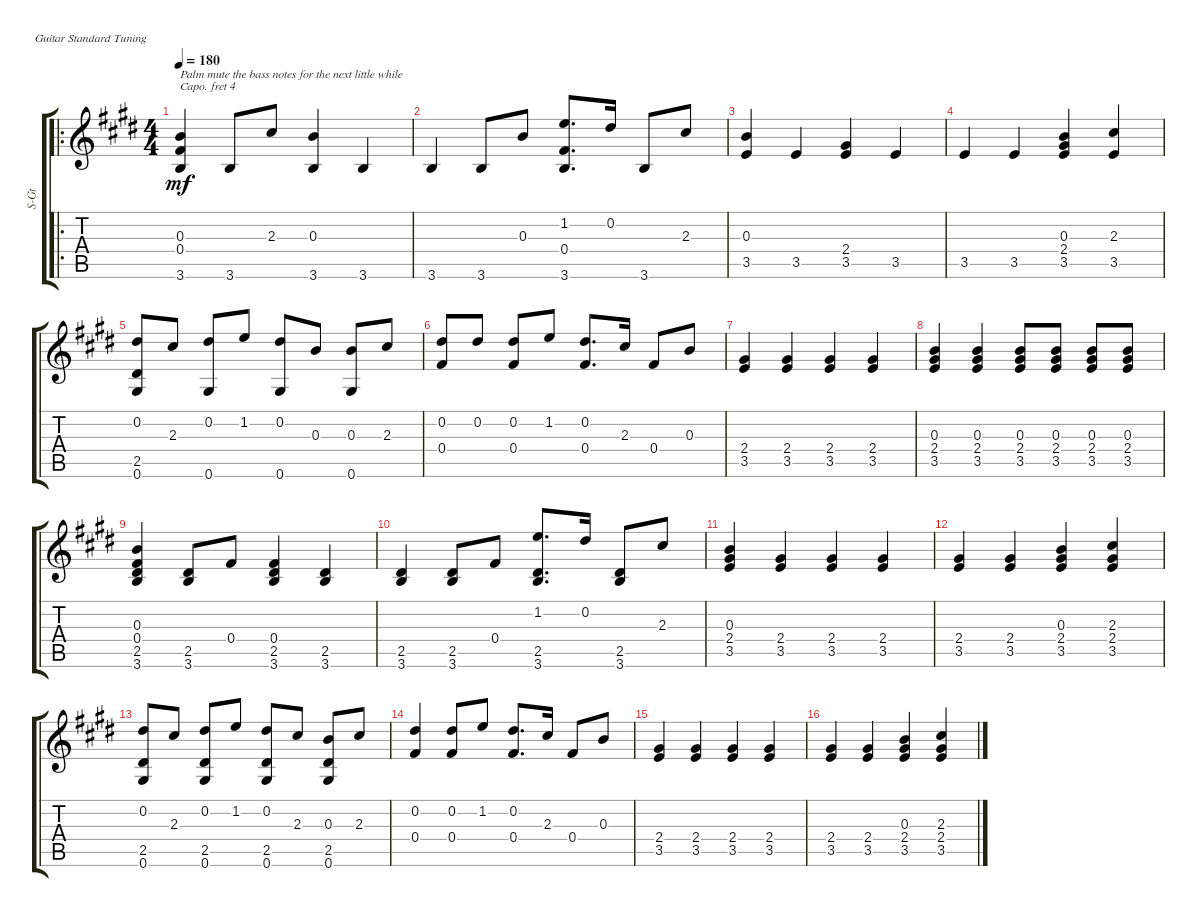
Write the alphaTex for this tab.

\defaultSystemsLayout 4
\bracketExtendMode groupsimilarinstruments
\track ("Steel Guitar" "S-Gt") {instrument acousticguitarsteel}
\staff {score tabs}
\capo 4
\tuning (E4 B3 G3 D3 A2 E2)
\ro
\ts (4 4)
\tempo 180
\clef g2
\ks e
(3.6{acc forcenatural} 0.4{acc forcenatural} 0.3{acc forcenatural}).4{txt "Palm mute the bass notes for the next little while" dy mf beam Up} 3.6{acc forcenatural}.8{beam Up} 2.3{acc forcenatural}.8{beam Up} (3.6{acc forcenatural} 0.3{acc forcenatural}).4{beam Up} 3.6{acc forcenatural}.4{beam Up} |
3.6{acc forcenatural}.4{beam Up} 3.6{acc forcenatural}.8{beam Up} 0.3{acc forcenatural}.8{beam Up} (3.6{acc forcenatural} 0.4{acc forcenatural} 1.2{acc forcenatural}).8{d beam Up} 0.2{acc forcenatural}.16{beam Up} 3.6{acc forcenatural}.8{beam Up} 2.3{acc forcenatural}.8{beam Up} |
(3.5{acc forcenatural} 0.3{acc forcenatural}).4{beam Up} 3.5{acc forcenatural}.4{beam Up} (3.5{acc forcenatural} 2.4{acc forcenatural}).4{beam Up} 3.5{acc forcenatural}.4{beam Up} |
3.5{acc forcenatural}.4{beam Up} 3.5{acc forcenatural}.4{beam Up} (3.5{acc forcenatural} 2.4{acc forcenatural} 0.3{acc forcenatural}).4{beam Up} (3.5{acc forcenatural} 2.3{acc forcenatural}).4{beam Up} |
(0.6{acc forcenatural} 2.5{acc forcenatural} 0.2{acc forcenatural}).8{beam Up} 2.3{acc forcenatural}.8{beam Up} (0.6{acc forcenatural} 0.2{acc forcenatural}).8{beam Up} 1.2{acc forcenatural}.8{beam Up} (0.6{acc forcenatural} 0.2{acc forcenatural}).8{beam Up} 0.3{acc forcenatural}.8{beam Up} (0.6{acc forcenatural} 0.3{acc forcenatural}).8{beam Up} 2.3{acc forcenatural}.8{beam Up} |
(0.4{acc forcenatural} 0.2{acc forcenatural}).8{beam Up} 0.2{acc forcenatural}.8{beam Up} (0.4{acc forcenatural} 0.2{acc forcenatural}).8{beam Up} 1.2{acc forcenatural}.8{beam Up} (0.4{acc forcenatural} 0.2{acc forcenatural}).8{d beam Up} 2.3{acc forcenatural}.16{beam Up} 0.4{acc forcenatural}.8{beam Up} 0.3{acc forcenatural}.8{beam Up} |
(3.5{acc forcenatural} 2.4{acc forcenatural}).4{beam Up} (3.5{acc forcenatural} 2.4{acc forcenatural}).4{beam Up} (3.5{acc forcenatural} 2.4{acc forcenatural}).4{beam Up} (3.5{acc forcenatural} 2.4{acc forcenatural}).4{beam Up} |
(3.5{acc forcenatural} 2.4{acc forcenatural} 0.3{acc forcenatural}).4{beam Up} (3.5{acc forcenatural} 2.4{acc forcenatural} 0.3{acc forcenatural}).4{beam Up} (3.5{acc forcenatural} 2.4{acc forcenatural} 0.3{acc forcenatural}).8{beam Up} (3.5{acc forcenatural} 2.4{acc forcenatural} 0.3{acc forcenatural}).8{beam Up} (3.5{acc forcenatural} 2.4{acc forcenatural} 0.3{acc forcenatural}).8{beam Up} (3.5{acc forcenatural} 2.4{acc forcenatural} 0.3{acc forcenatural}).8{beam Up} |
(3.6{acc forcenatural} 2.5{acc forcenatural} 0.4{acc forcenatural} 0.3{acc forcenatural}).4{beam Up} (3.6{acc forcenatural} 2.5{acc forcenatural}).8{beam Up} 0.4{acc forcenatural}.8{beam Up} (3.6{acc forcenatural} 2.5{acc forcenatural} 0.4{acc forcenatural}).4{beam Up} (3.6{acc forcenatural} 2.5{acc forcenatural}).4{beam Up} |
(3.6{acc forcenatural} 2.5{acc forcenatural}).4{beam Up} (3.6{acc forcenatural} 2.5{acc forcenatural}).8{beam Up} 0.4{acc forcenatural}.8{beam Up} (3.6{acc forcenatural} 2.5{acc forcenatural} 1.2{acc forcenatural}).8{d beam Up} 0.2{acc forcenatural}.16{beam Up} (3.6{acc forcenatural} 2.5{acc forcenatural}).8{beam Up} 2.3{acc forcenatural}.8{beam Up} |
(3.5{acc forcenatural} 2.4{acc forcenatural} 0.3{acc forcenatural}).4{beam Up} (3.5{acc forcenatural} 2.4{acc forcenatural}).4{beam Up} (3.5{acc forcenatural} 2.4{acc forcenatural}).4{beam Up} (3.5{acc forcenatural} 2.4{acc forcenatural}).4{beam Up} |
(3.5{acc forcenatural} 2.4{acc forcenatural}).4{beam Up} (3.5{acc forcenatural} 2.4{acc forcenatural}).4{beam Up} (3.5{acc forcenatural} 2.4{acc forcenatural} 0.3{acc forcenatural}).4{beam Up} (3.5{acc forcenatural} 2.4{acc forcenatural} 2.3{acc forcenatural}).4{beam Up} |
(0.6{acc forcenatural} 2.5{acc forcenatural} 0.2{acc forcenatural}).8{beam Up} 2.3{acc forcenatural}.8{beam Up} (0.6{acc forcenatural} 2.5{acc forcenatural} 0.2{acc forcenatural}).8{beam Up} 1.2{acc forcenatural}.8{beam Up} (0.6{acc forcenatural} 2.5{acc forcenatural} 0.2{acc forcenatural}).8{beam Up} 2.3{acc forcenatural}.8{beam Up} (0.6{acc forcenatural} 2.5{acc forcenatural} 0.3{acc forcenatural}).8{beam Up} 2.3{acc forcenatural}.8{beam Up} |
(0.4{acc forcenatural} 0.2{acc forcenatural}).4{beam Up} (0.4{acc forcenatural} 0.2{acc forcenatural}).8{beam Up} 1.2{acc forcenatural}.8{beam Up} (0.4{acc forcenatural} 0.2{acc forcenatural}).8{d beam Up} 2.3{acc forcenatural}.16{beam Up} 0.4{acc forcenatural}.8{beam Up} 0.3{acc forcenatural}.8{beam Up} |
(3.5{acc forcenatural} 2.4{acc forcenatural}).4{beam Up} (3.5{acc forcenatural} 2.4{acc forcenatural}).4{beam Up} (3.5{acc forcenatural} 2.4{acc forcenatural}).4{beam Up} (3.5{acc forcenatural} 2.4{acc forcenatural}).4{beam Up} |
(3.5{acc forcenatural} 2.4{acc forcenatural}).4{beam Up} (3.5{acc forcenatural} 2.4{acc forcenatural}).4{beam Up} (3.5{acc forcenatural} 2.4{acc forcenatural} 0.3{acc forcenatural}).4{beam Up} (3.5{acc forcenatural} 2.4{acc forcenatural} 2.3{acc forcenatural}).4{beam Up}
